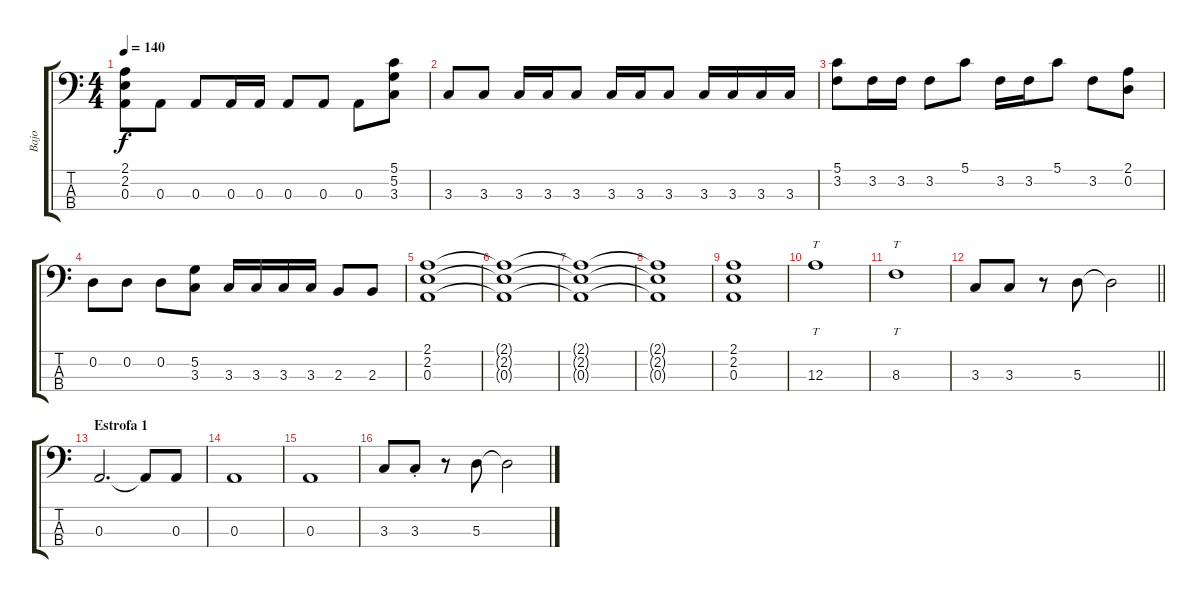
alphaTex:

\track ("Bajo" "Bajo") {instrument electricbassfinger}
\staff {score tabs}
\tuning (G2 D2 A1 E1) {hide}
\ts (4 4)
\tempo 140
\clef f4
\ks c
(2.1 2.2 0.3).8{dy f} 0.3.8 0.3.8 0.3.16 0.3.16 0.3.8 0.3.8 0.3.8 (5.1 5.2 3.3).8 |
3.3.8 3.3.8 3.3.16 3.3.16 3.3.8 3.3.16 3.3.16 3.3.8 3.3.16 3.3.16 3.3.16 3.3.16 |
(5.1 3.2).8 3.2.16 3.2.16 3.2.8 5.1.8 3.2.16 3.2.16 5.1.8 3.2.8 (2.1 0.2).8 |
0.2.8 0.2.8 0.2.8 (5.2 3.3).8 3.3.16 3.3.16 3.3.16 3.3.16 2.3.8 2.3.8 |
(2.1 2.2 0.3).1 |
(2.1{t} 2.2{t} 0.3{t}).1 |
(2.1{t} 2.2{t} 0.3{t}).1 |
(2.1{t} 2.2{t} 0.3{t}).1 |
(2.1 2.2 0.3).1 |
12.3.1{tt} |
8.3.1{tt} |
\barLineRight lightlight
3.3.8 3.3.8 r.8 5.3.8 5.3{t}.2 |
\section ("" "Estrofa 1")
0.3.2{d} 0.3{t}.8 0.3.8 |
0.3.1 |
0.3.1 |
3.3.8 3.3{st}.8 r.8 5.3.8 5.3{t}.2
